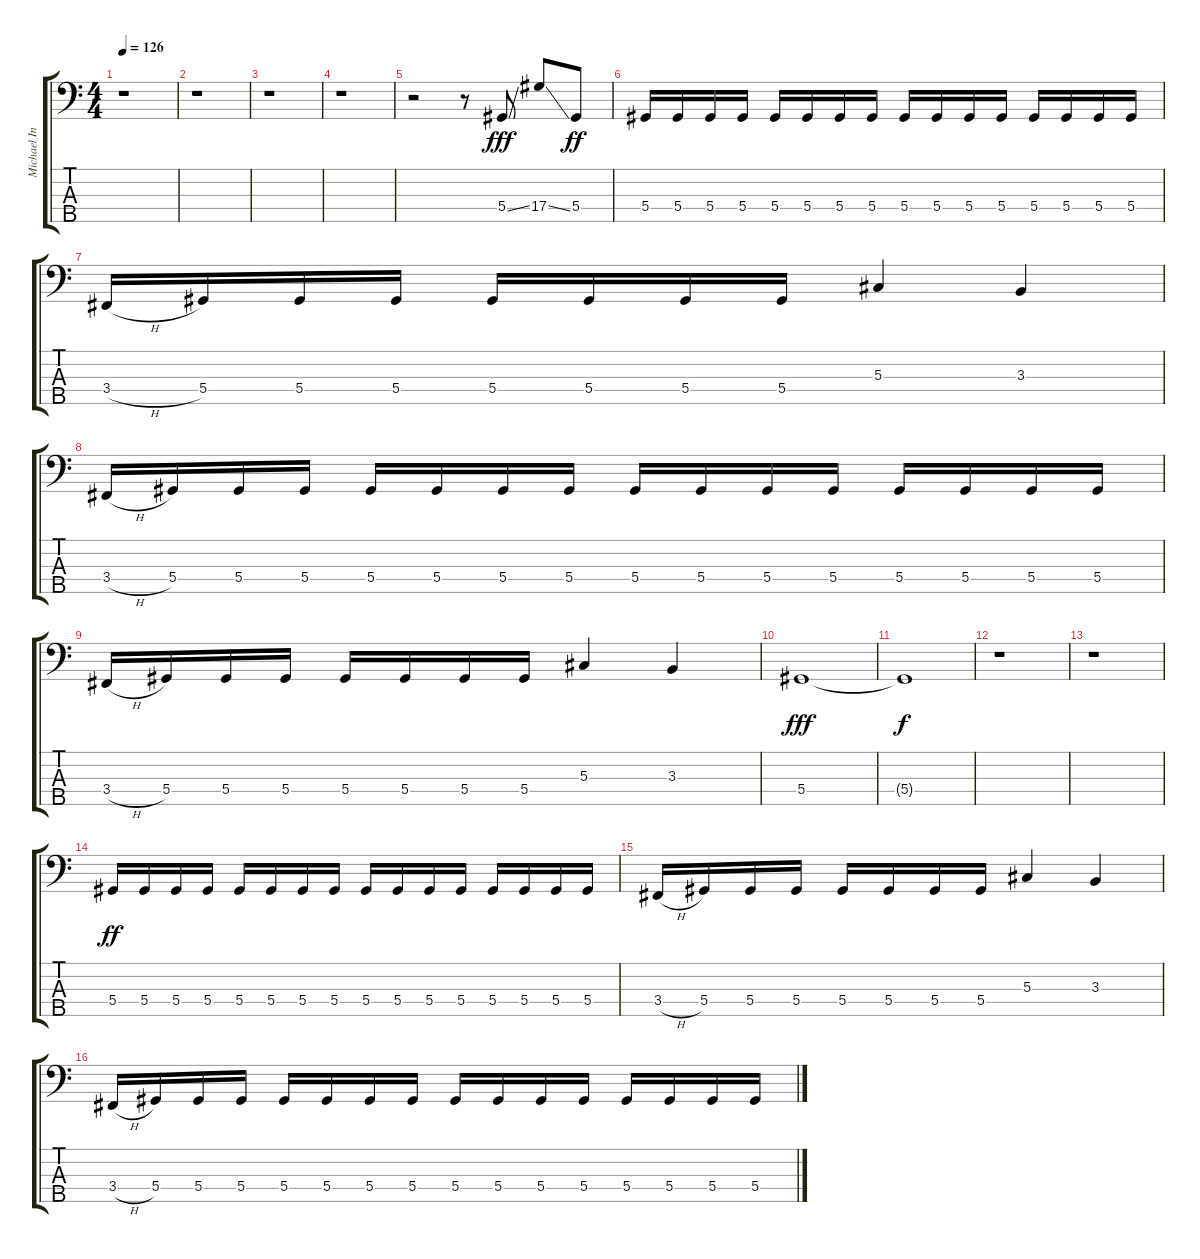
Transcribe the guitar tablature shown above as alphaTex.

\track ("Michael Inez" "Michael In") {instrument electricbassfinger}
\staff {score tabs}
\tuning (Gb2 Db2 Ab1 Eb1 Bb0) {hide}
\ts (4 4)
\tempo 126
\clef f4
\ks c
r.1{dy fff instrument electricbassfinger} |
r.1 |
r.1 |
r.1 |
r.2 r.8 5.4{ss}.8{balance 8} 17.4{ss}.8 5.4.8{dy ff} |
5.4.16 5.4.16 5.4.16 5.4.16 5.4.16 5.4.16 5.4.16 5.4.16 5.4.16 5.4.16 5.4.16 5.4.16 5.4.16 5.4.16 5.4.16 5.4.16 |
3.4{h}.16 5.4.16 5.4.16 5.4.16 5.4.16 5.4.16 5.4.16 5.4.16 5.3.4 3.3.4 |
3.4{h}.16 5.4.16 5.4.16 5.4.16 5.4.16 5.4.16 5.4.16 5.4.16 5.4.16 5.4.16 5.4.16 5.4.16 5.4.16 5.4.16 5.4.16 5.4.16 |
3.4{h}.16 5.4.16 5.4.16 5.4.16 5.4.16 5.4.16 5.4.16 5.4.16 5.3.4 3.3.4 |
5.4.1{dy fff} |
5.4{t}.1{dy f} |
r.1 |
r.1 |
5.4.16{dy ff} 5.4.16 5.4.16 5.4.16 5.4.16 5.4.16 5.4.16 5.4.16 5.4.16 5.4.16 5.4.16 5.4.16 5.4.16 5.4.16 5.4.16 5.4.16 |
3.4{h}.16 5.4.16 5.4.16 5.4.16 5.4.16 5.4.16 5.4.16 5.4.16 5.3.4 3.3.4 |
3.4{h}.16 5.4.16 5.4.16 5.4.16 5.4.16 5.4.16 5.4.16 5.4.16 5.4.16 5.4.16 5.4.16 5.4.16 5.4.16 5.4.16 5.4.16 5.4.16
